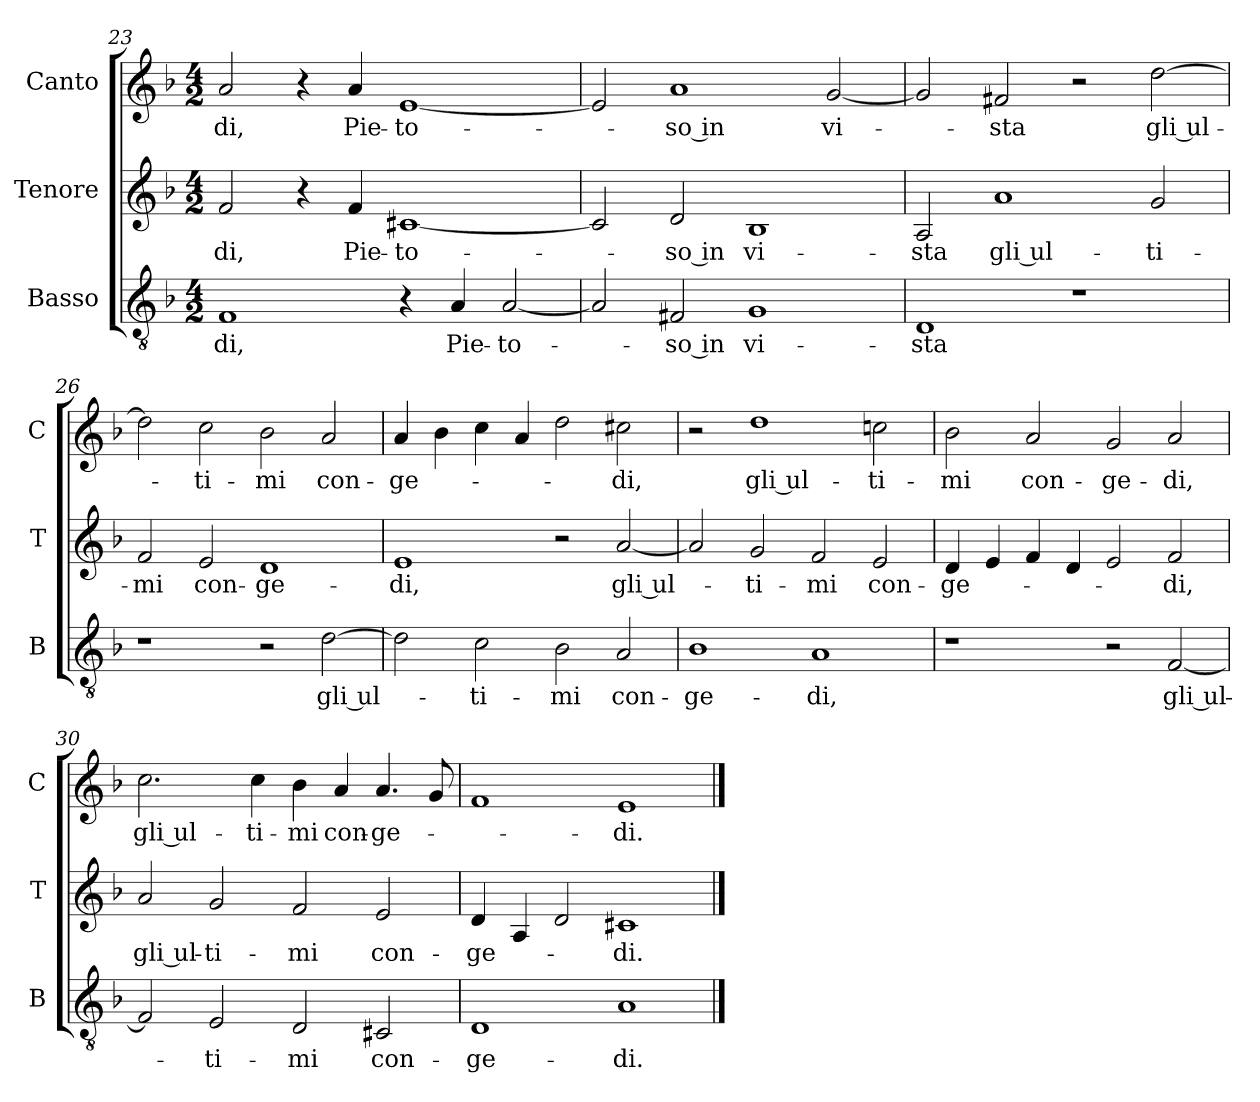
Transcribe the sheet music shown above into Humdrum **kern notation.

**kern	**text	**kern	**text	**kern	**text
*part3	*part3	*part2	*part2	*part1	*part1
*staff3	*staff3	*staff2	*staff2	*staff1	*staff1
*I"Basso	*	*I"Tenore	*	*I"Canto	*
*I'B	*	*I'T	*	*I'C	*
*clefGv2	*	*clefG2	*	*clefG2	*
*k[b-]	*	*k[b-]	*	*k[b-]	*
*F:	*	*F:	*	*F:	*
*M4/2	*	*M4/2	*	*M4/2	*
=23	=23	=23	=23	=23	=23
1F	-di,	2f	-di,	2a	-di,
.	.	4r	.	4r	.
.	.	4f	Pie-	4a	Pie-
4r	.	[1c#X	-to-	[1e	-to-
4A	Pie-	.	.	.	.
[2A	-to-	.	.	.	.
=24	=24	=24	=24	=24	=24
2A]	.	2c#]	.	2e]	.
2F#X	-so in	2d	-so in	1a	-so in
1G	vi-	1B-	vi-	.	.
.	.	.	.	[2g	vi-
=25	=25	=25	=25	=25	=25
1D	-sta	2A	-sta	2g]	.
.	.	1a	gli ul-	2f#X	-sta
1r	.	.	.	2r	.
.	.	2g	-ti-	[2dd	gli ul-
=26	=26	=26	=26	=26	=26
1r	.	2f	-mi	2dd]	.
.	.	2e	con-	2cc	-ti-
2r	.	1d	-ge-	2b-	-mi
[2d	gli ul-	.	.	2a	con-
=27	=27	=27	=27	=27	=27
2d]	.	1e	-di,	4a	-ge-
.	.	.	.	4b-	.
2c	-ti-	.	.	4cc	.
.	.	.	.	4a	.
2B-	-mi	2r	.	2dd	.
2A	con-	[2a	gli ul-	2cc#X	-di,
=28	=28	=28	=28	=28	=28
1B-	-ge-	2a]	.	2r	.
.	.	2g	-ti-	1dd	gli ul-
1A	-di,	2f	-mi	.	.
.	.	2e	con-	2ccn	-ti-
=29	=29	=29	=29	=29	=29
1r	.	4d	-ge-	2b-	-mi
.	.	4e	.	.	.
.	.	4f	.	2a	con-
.	.	4d	.	.	.
2r	.	2e	.	2g	-ge-
[2F	gli ul-	2f	-di,	2a	-di,
=30	=30	=30	=30	=30	=30
2F]	.	2a	gli ul-	2.cc	gli ul-
2E	-ti-	2g	-ti-	.	.
.	.	.	.	4cc	-ti-
2D	-mi	2f	-mi	4b-	-mi
.	.	.	.	4a	con-
2C#X	con-	2e	con-	4.a	-ge-
.	.	.	.	8g	.
=31	=31	=31	=31	=31	=31
1D	-ge-	4d	-ge-	1f	.
.	.	4A	.	.	.
.	.	2d	.	.	.
1A	-di.	1c#X	-di.	1e	-di.
==	==	==	==	==	==
*-	*-	*-	*-	*-	*-
